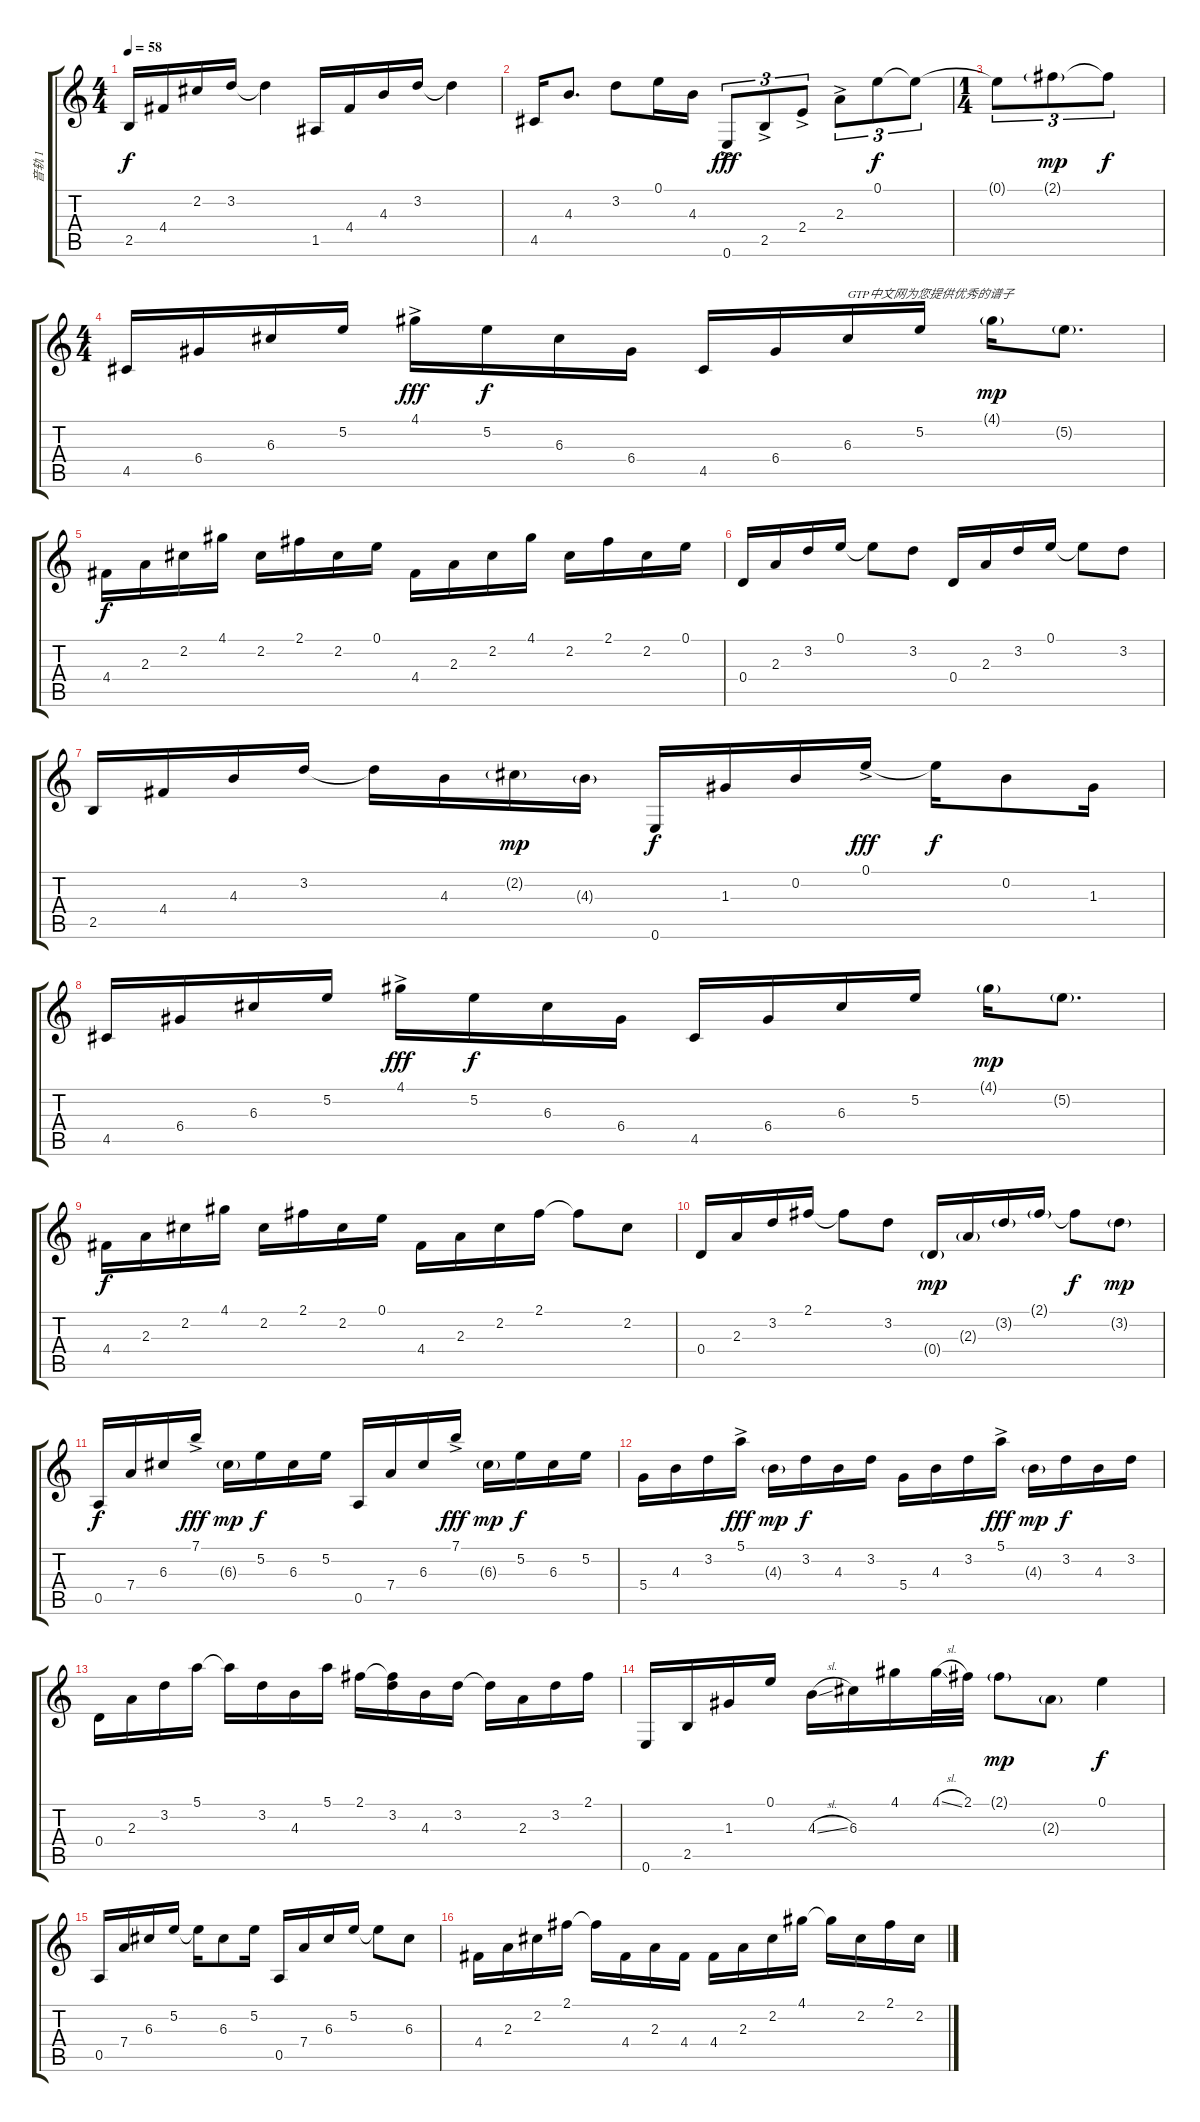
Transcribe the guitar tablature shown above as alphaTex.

\track ("音轨 1" "音轨 1") {instrument acousticguitarnylon}
\staff {score tabs}
\tuning (E4 B3 G3 D3 A2 E2) {hide}
\ts (4 4)
\tempo 58
\clef g2
\ks c
2.5.16{dy f} 4.4.16 2.2.16 3.2.16 3.2{t}.4 1.5.16 4.4.16 4.3.16 3.2.16 3.2{t}.4 |
4.5.16 4.3.8{d} 3.2.8 0.1.16 4.3.16 0.6{ac}.8{tu (3 2) dy fff} 2.5{ac}.8{tu (3 2)} 2.4{ac}.8{tu (3 2)} 2.3{ac}.8{tu (3 2)} 0.1.8{tu (3 2) dy f} 0.1{t}.8{tu (3 2)} |
\ts (1 4)
0.1{t}.8{tu (3 2)} 2.1{g}.8{tu (3 2) dy mp} 2.1{t}.8{tu (3 2) dy f} |
\ts (4 4)
4.5.16 6.4.16 6.3.16 5.2.16 4.1{ac}.16{dy fff} 5.2.16{dy f} 6.3.16 6.4.16 4.5.16 6.4.16 6.3.16{txt "GTP中文网为您提供优秀的谱子"} 5.2.16 4.1{g}.16{dy mp} 5.2{g}.8{d} |
4.4.16{dy f} 2.3.16 2.2.16 4.1.16 2.2.16 2.1.16 2.2.16 0.1.16 4.4.16 2.3.16 2.2.16 4.1.16 2.2.16 2.1.16 2.2.16 0.1.16 |
0.4.16 2.3.16 3.2.16 0.1.16 0.1{t}.8 3.2.8 0.4.16 2.3.16 3.2.16 0.1.16 0.1{t}.8 3.2.8 |
2.5.16 4.4.16 4.3.16 3.2.16 3.2{t}.16 4.3.16 2.2{g}.16{dy mp} 4.3{g}.16 0.6.16{dy f} 1.3.16 0.2.16 0.1{ac}.16{dy fff} 0.1{t}.16{dy f} 0.2.8 1.3.16 |
4.5.16 6.4.16 6.3.16 5.2.16 4.1{ac}.16{dy fff} 5.2.16{dy f} 6.3.16 6.4.16 4.5.16 6.4.16 6.3.16 5.2.16 4.1{g}.16{dy mp} 5.2{g}.8{d} |
4.4.16{dy f} 2.3.16 2.2.16 4.1.16 2.2.16 2.1.16 2.2.16 0.1.16 4.4.16 2.3.16 2.2.16 2.1.16 2.1{t}.8 2.2.8 |
0.4.16 2.3.16 3.2.16 2.1.16 2.1{t}.8 3.2.8 0.4{g}.16{dy mp} 2.3{g}.16 3.2{g}.16 2.1{g}.16 2.1{t}.8{dy f} 3.2{g}.8{dy mp} |
0.5.16{dy f} 7.4.16 6.3.16 7.1{ac}.16{dy fff} 6.3{g}.16{dy mp} 5.2.16{dy f} 6.3.16 5.2.16 0.5.16 7.4.16 6.3.16 7.1{ac}.16{dy fff} 6.3{g}.16{dy mp} 5.2.16{dy f} 6.3.16 5.2.16 |
5.4.16 4.3.16 3.2.16 5.1{ac}.16{dy fff} 4.3{g}.16{dy mp} 3.2.16{dy f} 4.3.16 3.2.16 5.4.16 4.3.16 3.2.16 5.1{ac}.16{dy fff} 4.3{g}.16{dy mp} 3.2.16{dy f} 4.3.16 3.2.16 |
0.4.16 2.3.16 3.2.16 5.1.16 5.1{t}.16 3.2.16 4.3.16 5.1.16 2.1.16 (2.1{t} 3.2).16 4.3.16 3.2.16 3.2{t}.16 2.3.16 3.2.16 2.1.16 |
0.6.16 2.5.16 1.3.16 0.1.16 4.3{sl}.16 6.3.16 4.1.16 4.1{sl}.32 2.1.32 2.1{g}.8{dy mp} 2.3{g}.8 0.1.4{dy f} |
0.5.16 7.4.16 6.3.16 5.2.16 5.2{t}.16 6.3.8 5.2.16 0.5.16 7.4.16 6.3.16 5.2.16 5.2{t}.8 6.3.8 |
4.4.16 2.3.16 2.2.16 2.1.16 2.1{t}.16 4.4.16 2.3.16 4.4.16 4.4.16 2.3.16 2.2.16 4.1.16 4.1{t}.16 2.2.16 2.1.16 2.2.16
